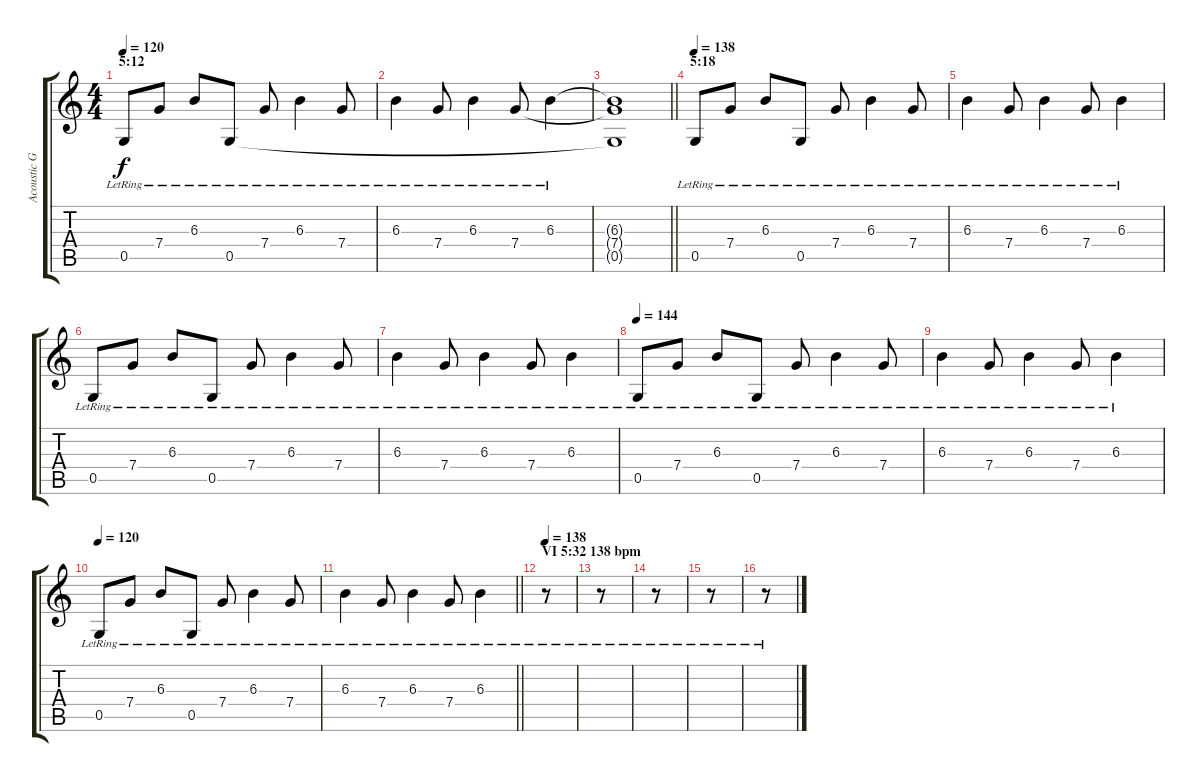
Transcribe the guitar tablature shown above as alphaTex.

\track ("Acoustic Guitar" "Acoustic G") {instrument acousticguitarsteel}
\staff {score tabs}
\tuning (D4 A3 F3 C3 G2 D2) {hide}
\ts (4 4)
\section ("" "5:12")
\tempo 120
\clef g2
\ks c
0.5{lr}.8{dy f} 7.4{lr}.8 6.3{lr}.8 0.5{lr}.8 7.4{lr}.8 6.3{lr}.4 7.4{lr}.8 |
6.3{lr}.4 7.4{lr}.8 6.3{lr}.4 7.4{lr}.8 6.3{lr}.4 |
\barLineRight lightlight
(6.3{t} 7.4{t} 0.5{t}).1 |
\section ("" "5:18")
\tempo 138
0.5{lr}.8 7.4{lr}.8 6.3{lr}.8 0.5{lr}.8 7.4{lr}.8 6.3{lr}.4 7.4{lr}.8 |
6.3{lr}.4 7.4{lr}.8 6.3{lr}.4 7.4{lr}.8 6.3{lr}.4 |
0.5{lr}.8 7.4{lr}.8 6.3{lr}.8 0.5{lr}.8 7.4{lr}.8 6.3{lr}.4 7.4{lr}.8 |
6.3{lr}.4 7.4{lr}.8 6.3{lr}.4 7.4{lr}.8 6.3{lr}.4 |
\tempo 144
0.5{lr}.8 7.4{lr}.8 6.3{lr}.8 0.5{lr}.8 7.4{lr}.8 6.3{lr}.4 7.4{lr}.8 |
6.3{lr}.4 7.4{lr}.8 6.3{lr}.4 7.4{lr}.8 6.3{lr}.4 |
\tempo 120
0.5{lr}.8 7.4{lr}.8 6.3{lr}.8 0.5{lr}.8 7.4{lr}.8 6.3{lr}.4 7.4{lr}.8 |
\barLineRight lightlight
6.3{lr}.4 7.4{lr}.8 6.3{lr}.4 7.4{lr}.8 6.3{lr}.4 |
\section ("" "VI 5:32 138 bpm")
\tempo 138
r.8 |
r.8 |
r.8 |
r.8 |
r.8
